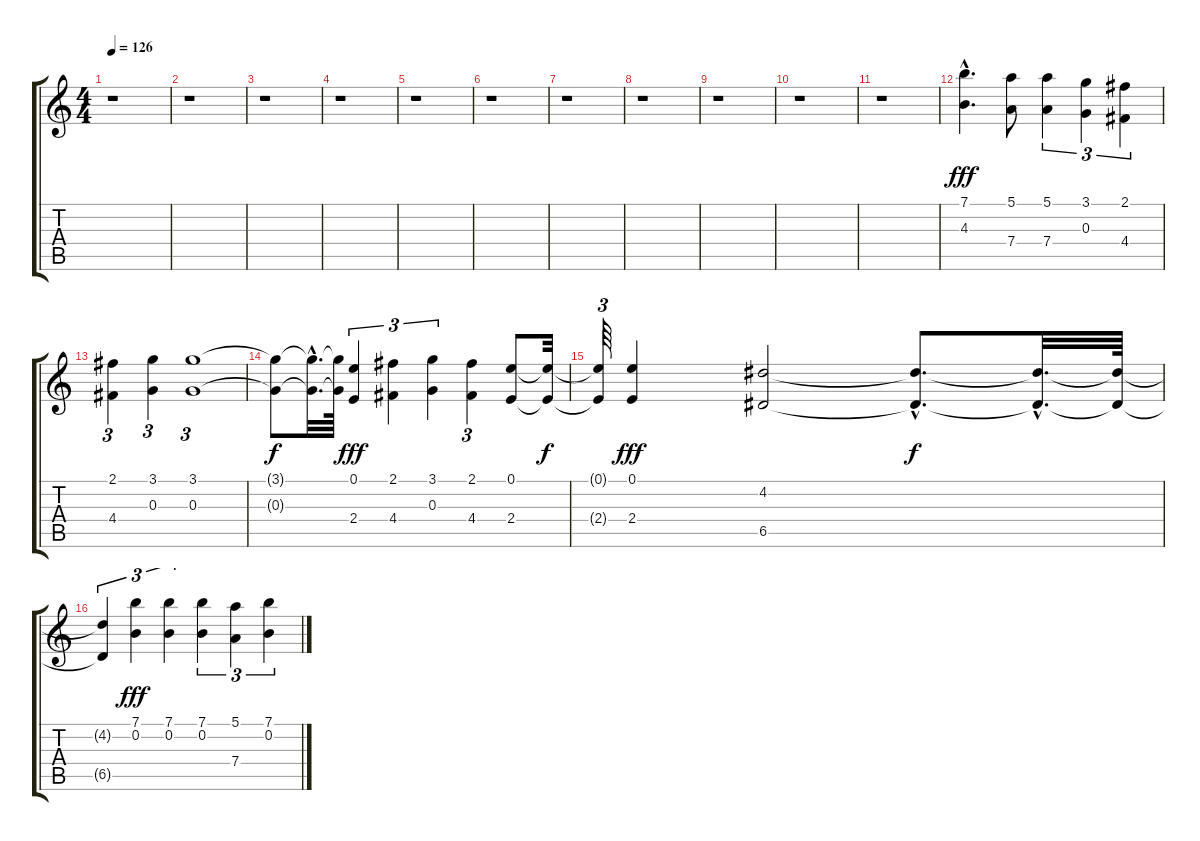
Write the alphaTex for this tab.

\track "" {instrument distortionguitar}
\staff {score tabs}
\tuning (E4 B3 G3 D3 A2 E2) {hide}
\ts (4 4)
\tempo 126
\clef g2
\ks c
r.1{dy fff} |
r.1 |
r.1 |
r.1 |
r.1 |
r.1 |
r.1 |
r.1 |
r.1 |
r.1 |
r.1 |
(7.1{hac} 4.3{hac}).4{d balance 8} (5.1 7.4).8 (5.1 7.4).4{tu (3 2)} (3.1 0.3).4{tu (3 2)} (2.1 4.4).4{tu (3 2)} |
(2.1 4.4).4{tu (3 2)} (3.1 0.3).4{tu (3 2)} (3.1 0.3).1{tu (3 2)} |
(3.1{t} 0.3{t}).8{dy f} (3.1{hac t} 0.3{hac t}).32{d} (3.1{t} 0.3{t}).64 (0.1 2.4).4{tu (3 2) dy fff} (2.1 4.4).4{tu (3 2)} (3.1 0.3).4{tu (3 2)} (2.1 4.4).4{tu (3 2)} (0.1 2.4).8 (0.1{t} 2.4{t}).32{dy f} |
(0.1{t} 2.4{t}).64{tu (3 2)} (0.1 2.4).4{dy fff} (4.2 6.5).2 (4.2{hac t} 6.5{hac t}).8{d dy f} (4.2{hac t} 6.5{hac t}).32{d} (4.2{t} 6.5{t}).64 |
(4.2{t} 6.5{t}).4{tu (3 2)} (7.1 0.2).4{tu (3 2) dy fff} (7.1 0.2).4{tu (3 2)} (7.1 0.2).4{tu (3 2)} (5.1 7.4).4{tu (3 2)} (7.1 0.2).4{tu (3 2)}
